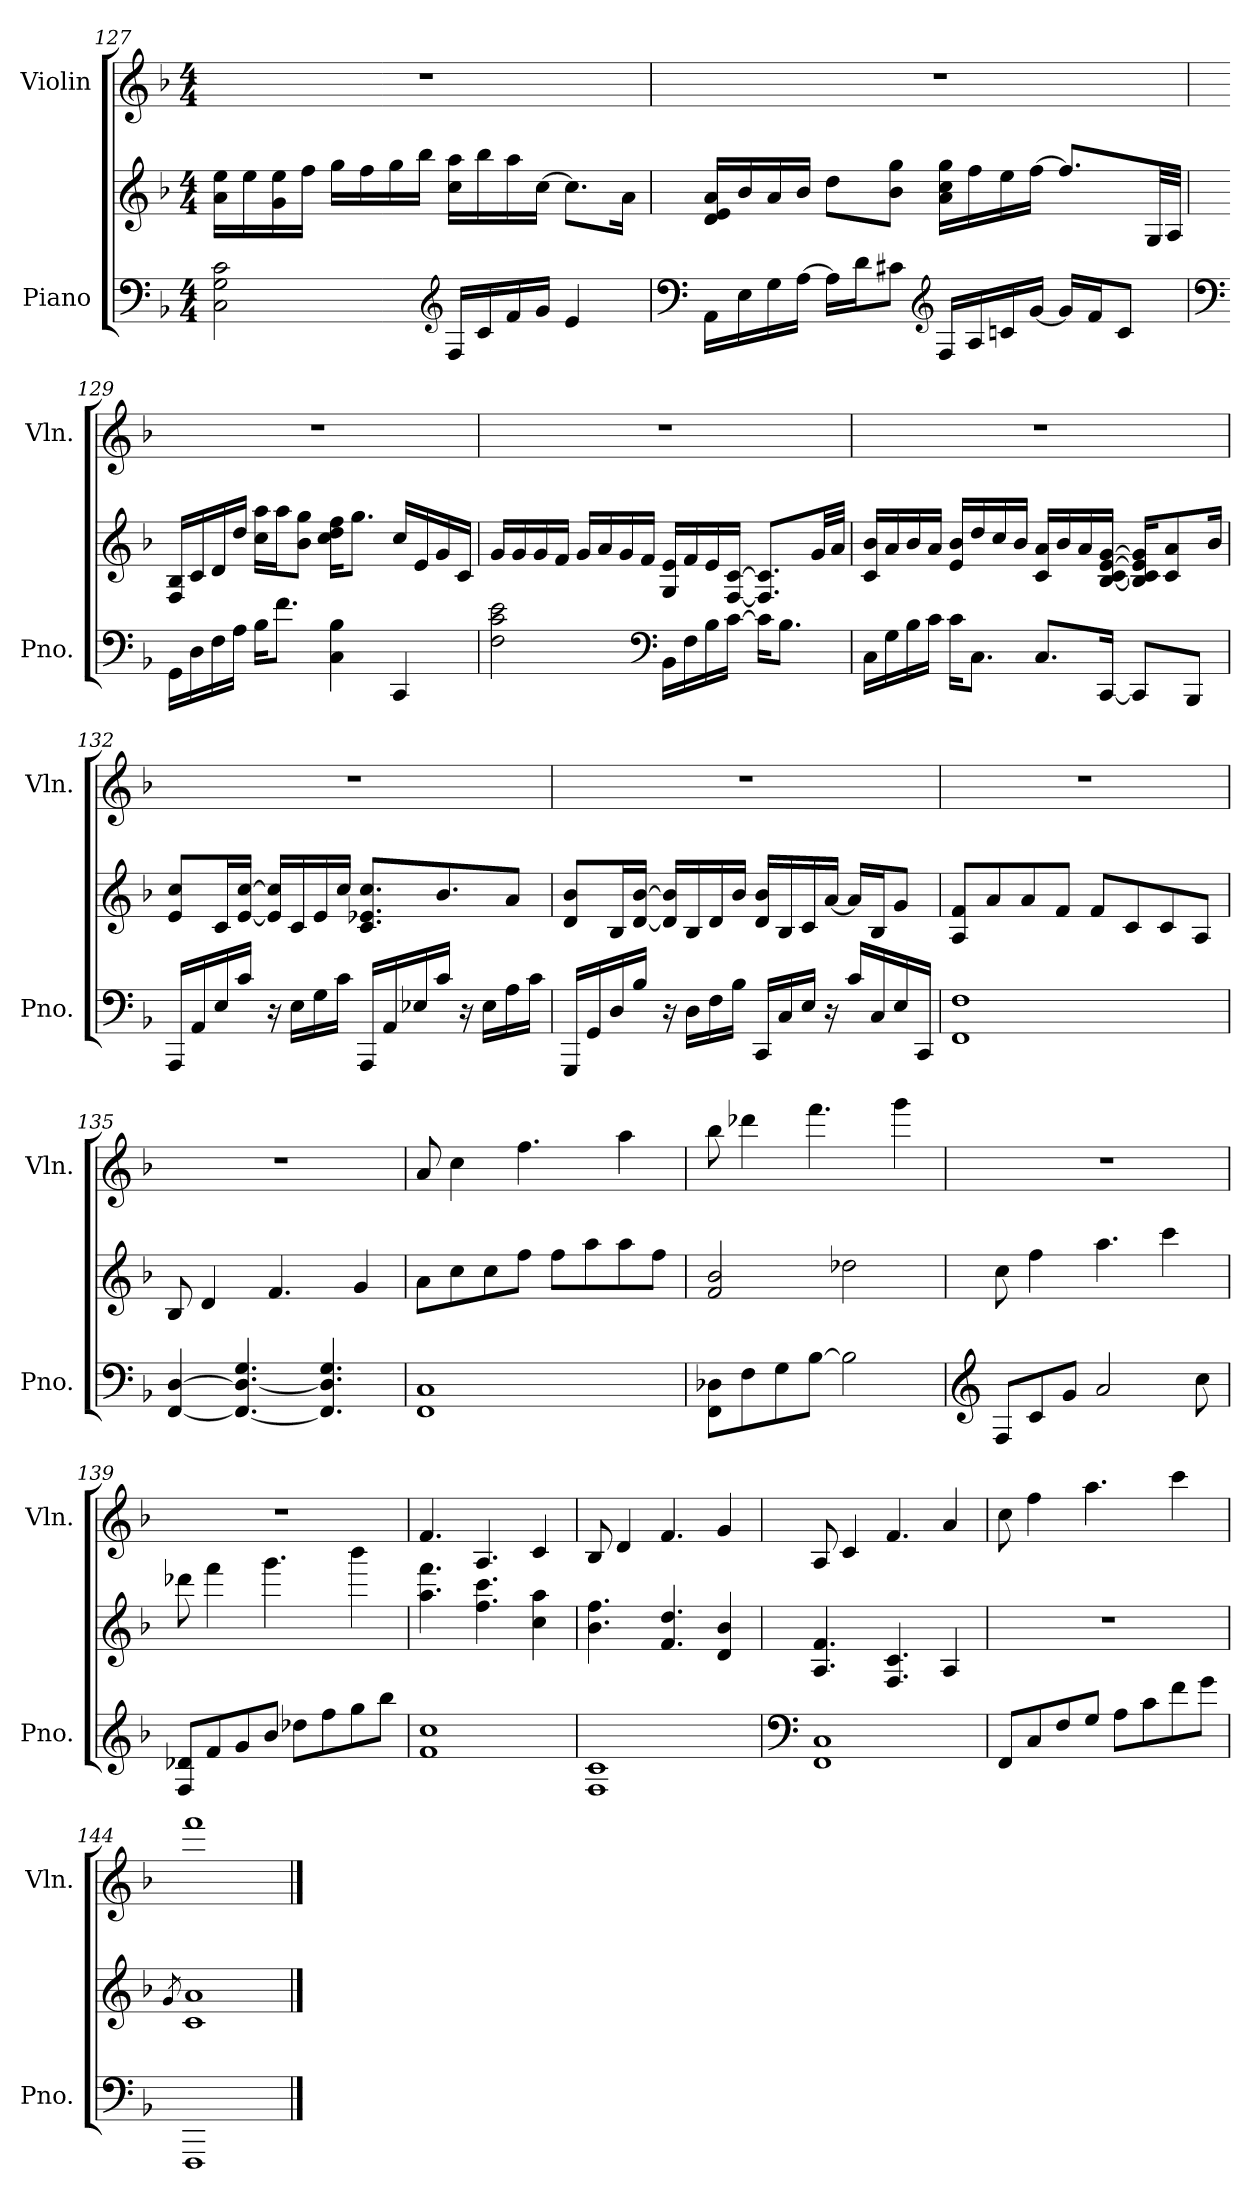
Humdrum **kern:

**kern	**kern	**kern
*part2	*part2	*part1
*staff3	*staff2	*staff1
*I"Piano	*	*I"Violin
*I'Pno.	*	*I'Vln.
*clefF4	*clefG2	*clefG2
*k[b-]	*k[b-]	*k[b-]
*M4/4	*M4/4	*M4/4
=127	=127	=127
2C\ 2G\ 2c\	16a\ 16ee\LL	1r
.	16ee\	.
.	16g\ 16ee\	.
.	16ff\JJ	.
.	16gg\LL	.
.	16ff\	.
.	16gg\	.
.	16bb-\JJ	.
*clefG2	*	*
16F/LL	16cc\ 16aa\LL	.
16c/	16bb-\	.
16f/	16aa\	.
16g/JJ	[16cc\JJ	.
4e/	8.cc\L]	.
.	16a\Jk	.
!!LO:LB:g=z
=128	=128	=128
*clefF4	*	*
16AA\LL	16d/ 16e/ 16a/LL	1r
16E\	16b-/	.
16G\	16a/	.
[16A\JJ	16b-/JJ	.
16A\LL]	8dd\L	.
16d\J	.	.
8c#X\J	8b-\ 8gg\J	.
*clefG2	*	*
16F/LL	16a\ 16cc\ 16gg\LL	.
16A/	16ff\	.
16cn/	16ee\	.
[16g/JJ	[16ff\JJ	.
16g/LL]	8.ff/L]	.
16f/J	.	.
8c/J	.	.
.	32G/LL	.
.	32A/JJJ	.
=129	=129	=129
*clefF4	*	*
16GG\LL	16F/ 16B-/LL	1r
16D\	16c/	.
16F\	16d/	.
16A\JJ	16dd/JJ	.
16B-\KL	16cc\ 16aa\LL	.
8.f\J	16aa\J	.
.	8b-\ 8gg\J	.
4C\ 4B-\	16cc\ 16dd\ 16ff\KL	.
.	8.gg\J	.
4CC/	16cc/LL	.
.	16e/	.
.	16g/	.
.	16c/JJ	.
!!LO:LB:g=z
=130	=130	=130
2F\ 2c\ 2e\	16g/LL	1r
.	16g/	.
.	16g/	.
.	16f/JJ	.
.	16g/LL	.
.	16a/	.
.	16g/	.
.	16f/JJ	.
*clefF4	*	*
16BB-\LL	16G/ 16e/LL	.
16F\	16f/	.
16B-\	16e/	.
[16c\JJ	[16F/ [16c/JJ	.
16c\KL]	8.F/] 8.c/]L	.
8.B-\J	.	.
.	32g/LL	.
.	32a/JJJ	.
=131	=131	=131
16C\LL	16c/ 16b-/LL	1r
16G\	16a/	.
16B-\	16b-/	.
16c\JJ	16a/JJ	.
16c\KL	16e/ 16b-/LL	.
8.C\J	16dd/	.
.	16cc/	.
.	16b-/JJ	.
8.C/L	16c/ 16a/LL	.
.	16b-/	.
.	16a/	.
[16CC/Jk	[16B-/ [16c/ [16e/ [16g/JJ	.
8CC/L]	16B-/] 16c/] 16e/] 16g/]KL	.
.	8c/ 8a/	.
8BBB-/J	.	.
.	16b-/Jk	.
!!LO:LB:g=z
=132	=132	=132
16AAA/LL	8e/ 8cc/L	1r
16AA/	.	.
16E/	16c/L	.
16c/JJ	[16e/ [16cc/JJ	.
16r	16e/] 16cc/]LL	.
16E\LL	16c/	.
16G\	16e/	.
16c\JJ	16cc/JJ	.
16AAA/LL	8.c/ 8.e-X/ 8.cc/L	.
16AA/	.	.
16E-X/	.	.
16c/JJ	8.b-/	.
16r	.	.
16E-\LL	.	.
16A\	8a/J	.
16c\JJ	.	.
=133	=133	=133
16GGG/LL	8d/ 8b-/L	1r
16GG/	.	.
16D/	16B-/L	.
16B-/JJ	[16d/ [16b-/JJ	.
16r	16d/] 16b-/]LL	.
16D\LL	16B-/	.
16F\	16d/	.
16B-\JJ	16b-/JJ	.
16CC/LL	16d/ 16b-/LL	.
16C/	16B-/	.
16E/JJ	16c/	.
16r	[16a/JJ	.
16c/LL	16a/LL]	.
16C/	16B-/J	.
16E/	8g/J	.
16CC/JJ	.	.
=134	=134	=134
*	*	*MM120
1FF 1F	8A/ 8f/L	1r
.	8a/	.
.	8a/	.
.	8f/J	.
.	8f/L	.
.	8c/	.
.	8c/	.
.	8A/J	.
!!LO:PB:g=z
=135	=135	=135
[4FF/ [4D/	8B-/	1r
.	4d/	.
4.FF/_ 4.D/_ 4.G/	.	.
.	4.f/	.
4.FF/] 4.D/] 4.G/	.	.
.	4g/	.
=136	=136	=136
1FF 1C	8a\L	8a/
.	8cc\	4cc\
.	8cc\	.
.	8ff\J	4.ff\
.	8ff\L	.
.	8aa\	.
.	8aa\	4aa\
.	8ff\J	.
=137	=137	=137
8FF\ 8D-X\L	2f/ 2b-/	8bb-\
8F\	.	4ddd-X\
8G\	.	.
[8B-\J	.	4.fff\
2B-\]	2dd-X\	.
.	.	4ggg\
=138	=138	=138
*clefG2	*	*
8F/L	8cc\	1r
8c/	4ff\	.
8g/J	.	.
2a/	4.aa\	.
.	4ccc\	.
8cc\	.	.
=139	=139	=139
8F/ 8d-X/L	8ddd-X\	1r
8f/	4fff\	.
8g/	.	.
8b-/J	4.ggg\	.
8dd-X\L	.	.
8ff\	.	.
8gg\	4bbb-\	.
8bb-\J	.	.
!!LO:LB:g=z
=140	=140	=140
1f 1cc	4.aa\ 4.fff\	4.f/
.	4.ff\ 4.ccc\	4.A/
.	4cc\ 4aa\	4c/
=141	=141	=141
1F 1c	4.b-\ 4.ff\	8B-/
.	.	4d/
.	4.f/ 4.dd/	4.f/
.	4d/ 4b-/	4g/
=142	=142	=142
*clefF4	*	*
1FF 1C	4.A/ 4.f/	8A/
.	.	4c/
.	4.F/ 4.c/	4.f/
.	4A/	4a/
=143	=143	=143
8FF/L	1r	8cc\
8C/	.	4ff\
8F/	.	.
8G/J	.	4.aa\
8A\L	.	.
8c\	.	.
8f\	.	4ccc\
8g\J	.	.
=144	=144	=144
.	8qg/	.
1FFF	1c 1a	1fff
==	==	==
*-	*-	*-
